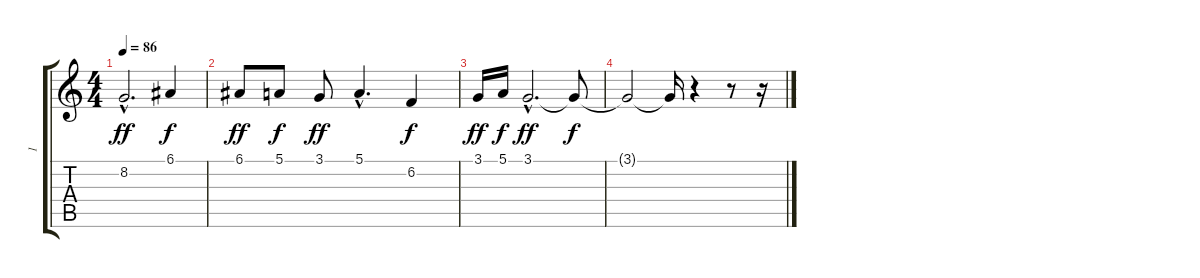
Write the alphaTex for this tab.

\track ("1" "1") {instrument englishhorn}
\staff {score tabs}
\tuning (E4 B3 G3 D3 A2 E2) {hide}
\ts (4 4)
\tempo 86
\clef g2
\ks c
8.2{hac}.2{d dy ff} 6.1.4{dy f} |
6.1.8{dy ff} 5.1.8{dy f} 3.1.8{dy ff} 5.1{hac}.4{d} 6.2.4{dy f} |
3.1.16{dy ff} 5.1.16{dy f} 3.1{hac}.2{d dy ff} 3.1{t}.8{dy f} |
3.1{t}.2 3.1{t}.16 r.4 r.8 r.16
